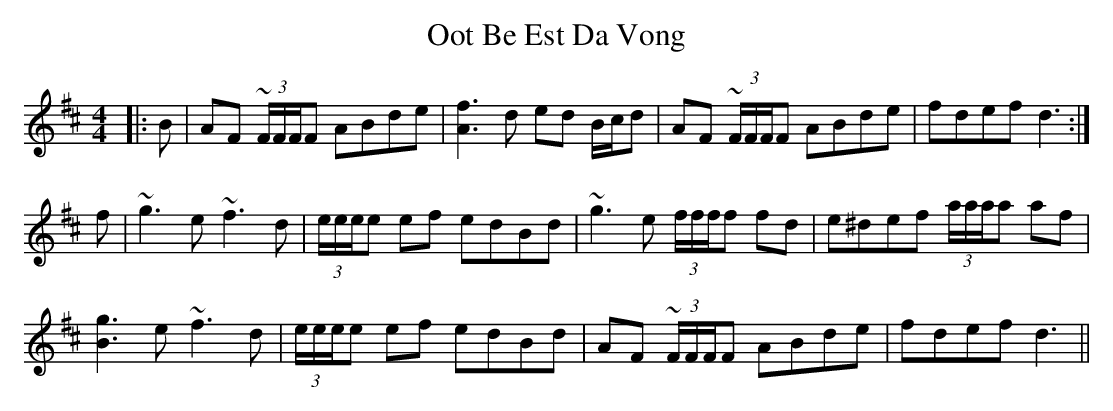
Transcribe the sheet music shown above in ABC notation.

X:1
T: Oot Be Est Da Vong
M: 4/4
L: 1/8
K: Dmaj
|:B|AF ~(3F/F/F/F ABde|[f3A3] d ed B/c/d|AF ~(3F/F/F/F ABde|fdef d3:|
f|~g3e ~f3d|(3e/e/e/e ef edBd|~g3e (3f/f/f/f fd|e^def (3a/a/a/a af|
[g3B3] e ~f3d|(3e/e/e/e ef edBd|AF ~(3F/F/F/F ABde|fdef d3||
